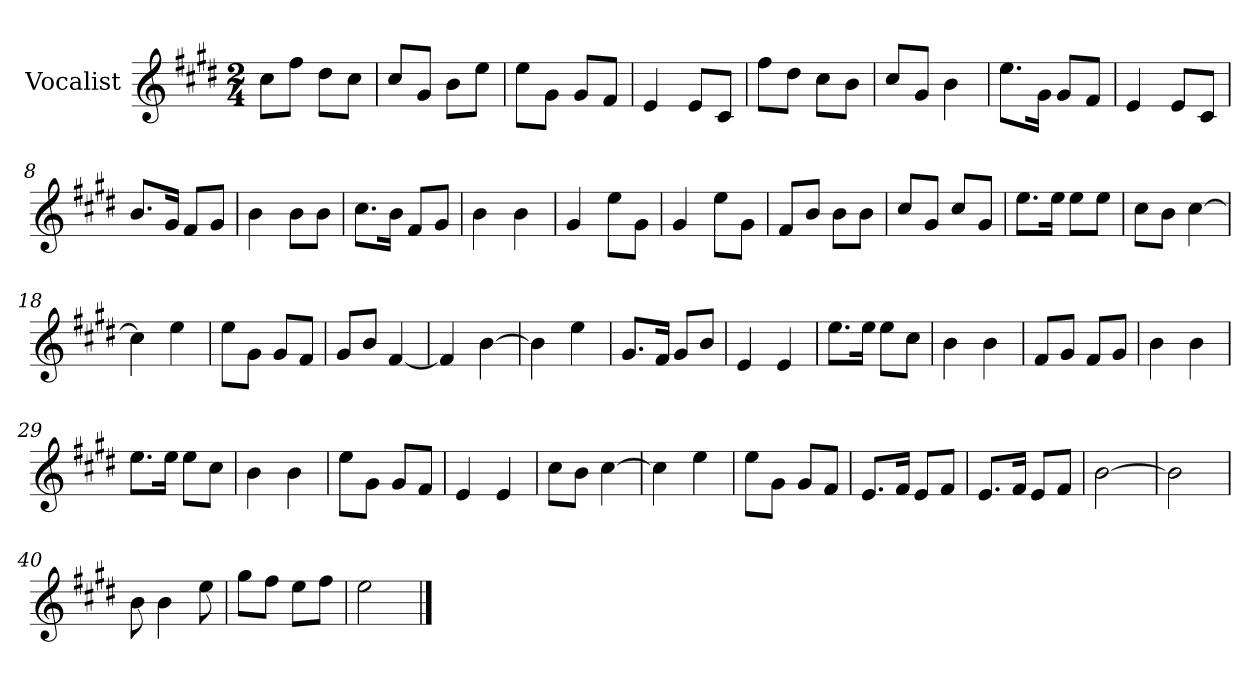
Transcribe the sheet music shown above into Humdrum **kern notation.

**kern
*part1
*staff1
*I"Vocalist
*k[f#c#g#d#]
*E:
*M2/4
=
8cc#L
8ff#J
8dd#L
8cc#J
=1
8cc#L
8g#J
8bL
8eeJ
=2
8eeL
8g#J
8g#L
8f#J
=3
4e
8eL
8c#J
=4
8ff#L
8dd#J
8cc#L
8bJ
=5
8cc#L
8g#J
4b
=6
8.eeL
16g#Jk
8g#L
8f#J
=7
4e
8eL
8c#J
=8
8.bL
16g#Jk
8f#L
8g#J
=9
4b
8bL
8bJ
=10
8.cc#L
16bJk
8f#L
8g#J
=11
4b
4b
=12
4g#
8eeL
8g#J
=13
4g#
8eeL
8g#J
=14
8f#L
8bJ
8bL
8bJ
=15
8cc#L
8g#J
8cc#L
8g#J
=16
8.eeL
16eeJk
8eeL
8eeJ
=17
8cc#L
8bJ
[4cc#
=18
4cc#]
4ee
=19
8eeL
8g#J
8g#L
8f#J
=20
8g#L
8bJ
[4f#
=21
4f#]
[4b
=22
4b]
4ee
=23
8.g#L
16f#Jk
8g#L
8bJ
=24
4e
4e
=25
8.eeL
16eeJk
8eeL
8cc#J
=26
4b
4b
=27
8f#L
8g#J
8f#L
8g#J
=28
4b
4b
=29
8.eeL
16eeJk
8eeL
8cc#J
=30
4b
4b
=31
8eeL
8g#J
8g#L
8f#J
=32
4e
4e
=33
8cc#L
8bJ
[4cc#
=34
4cc#]
4ee
=35
8eeL
8g#J
8g#L
8f#J
=36
8.eL
16f#Jk
8eL
8f#J
=37
8.eL
16f#Jk
8eL
8f#J
=38
[2b
=39
2b]
=40
8b
4b
8ee
=41
8gg#L
8ff#J
8eeL
8ff#J
=42
2ee
==
*-
